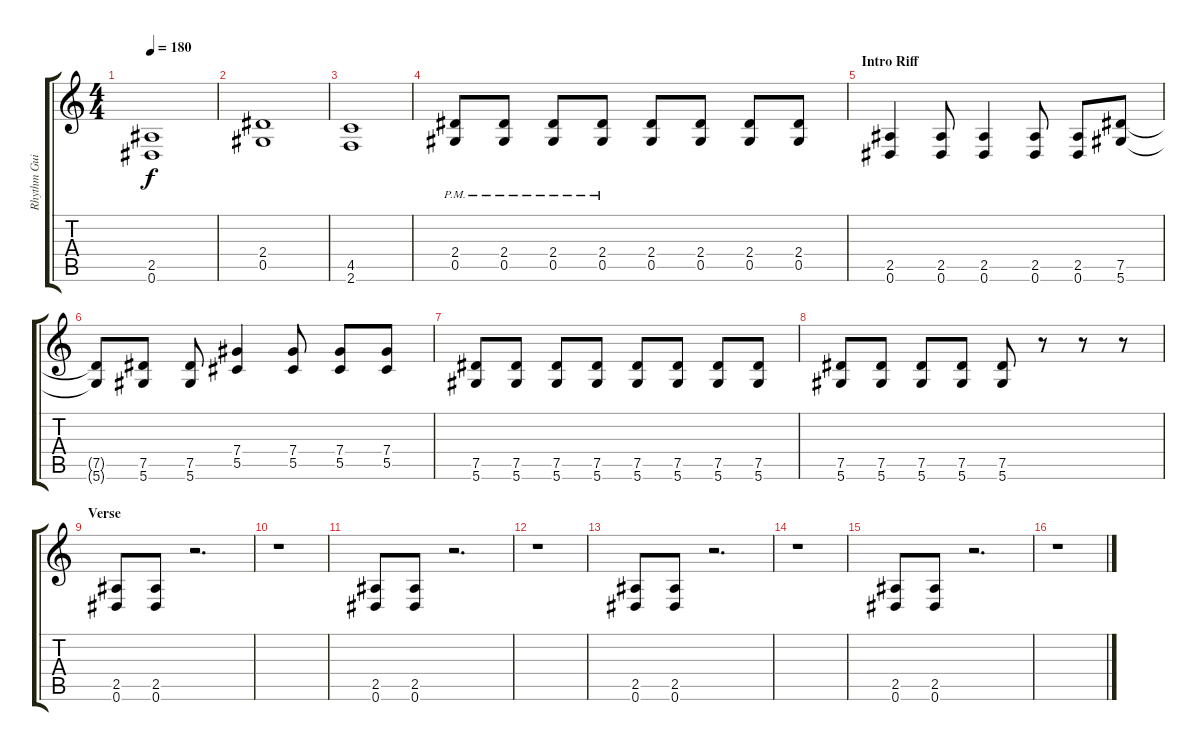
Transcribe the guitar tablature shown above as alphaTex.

\track ("Rhythm Guitar" "Rhythm Gui") {instrument distortionguitar}
\staff {score tabs}
\tuning (Eb4 Bb3 Gb3 Db3 Ab2 Eb2) {hide}
\ts (4 4)
\tempo 180
\clef g2
\ks c
(2.5 0.6).1{dy f} |
(2.4 0.5).1 |
(4.5 2.6).1 |
(2.4{pm} 0.5{pm}).8 (2.4{pm} 0.5{pm}).8 (2.4{pm} 0.5{pm}).8 (2.4{pm} 0.5{pm}).8 (2.4 0.5).8 (2.4 0.5).8 (2.4 0.5).8 (2.4 0.5).8 |
\section ("" "Intro Riff")
(2.5 0.6).4 (2.5 0.6).8 (2.5 0.6).4 (2.5 0.6).8 (2.5 0.6).8 (7.5 5.6).8 |
(7.5{t} 5.6{t}).8 (7.5 5.6).8 (7.5 5.6).8 (7.4 5.5).4 (7.4 5.5).8 (7.4 5.5).8 (7.4 5.5).8 |
(7.5 5.6).8 (7.5 5.6).8 (7.5 5.6).8 (7.5 5.6).8 (7.5 5.6).8 (7.5 5.6).8 (7.5 5.6).8 (7.5 5.6).8 |
(7.5 5.6).8 (7.5 5.6).8 (7.5 5.6).8 (7.5 5.6).8 (7.5 5.6).8 r.8 r.8 r.8 |
\section ("" "Verse")
(2.5 0.6).8 (2.5 0.6).8 r.2{d} |
r.1 |
(2.5 0.6).8 (2.5 0.6).8 r.2{d} |
r.1 |
(2.5 0.6).8 (2.5 0.6).8 r.2{d} |
r.1 |
(2.5 0.6).8 (2.5 0.6).8 r.2{d} |
r.1
